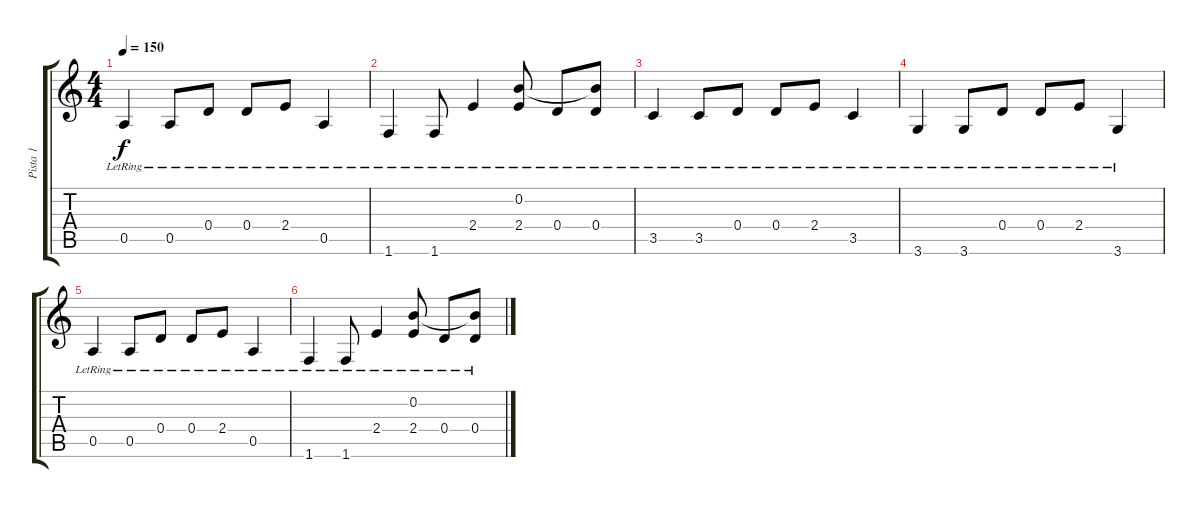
\track ("Pista 1" "Pista 1") {instrument acousticguitarsteel}
\staff {score tabs}
\tuning (E4 B3 G3 D3 A2 E2) {hide}
\ts (4 4)
\tempo 150
\clef g2
\ks c
0.5{lr}.4{dy f} 0.5{lr}.8 0.4{lr}.8 0.4{lr}.8 2.4{lr}.8 0.5{lr}.4 |
1.6{lr}.4 1.6{lr}.8 2.4{lr}.4 (0.2 2.4{lr}).8 0.4{lr}.8 (0.2{t} 0.4{lr}).8 |
3.5{lr}.4 3.5{lr}.8 0.4{lr}.8 0.4{lr}.8 2.4{lr}.8 3.5{lr}.4 |
3.6{lr}.4 3.6{lr}.8 0.4{lr}.8 0.4{lr}.8 2.4{lr}.8 3.6{lr}.4 |
0.5{lr}.4 0.5{lr}.8 0.4{lr}.8 0.4{lr}.8 2.4{lr}.8 0.5{lr}.4 |
1.6{lr}.4 1.6{lr}.8 2.4{lr}.4 (0.2 2.4{lr}).8 0.4{lr}.8 (0.2{t} 0.4{lr}).8
